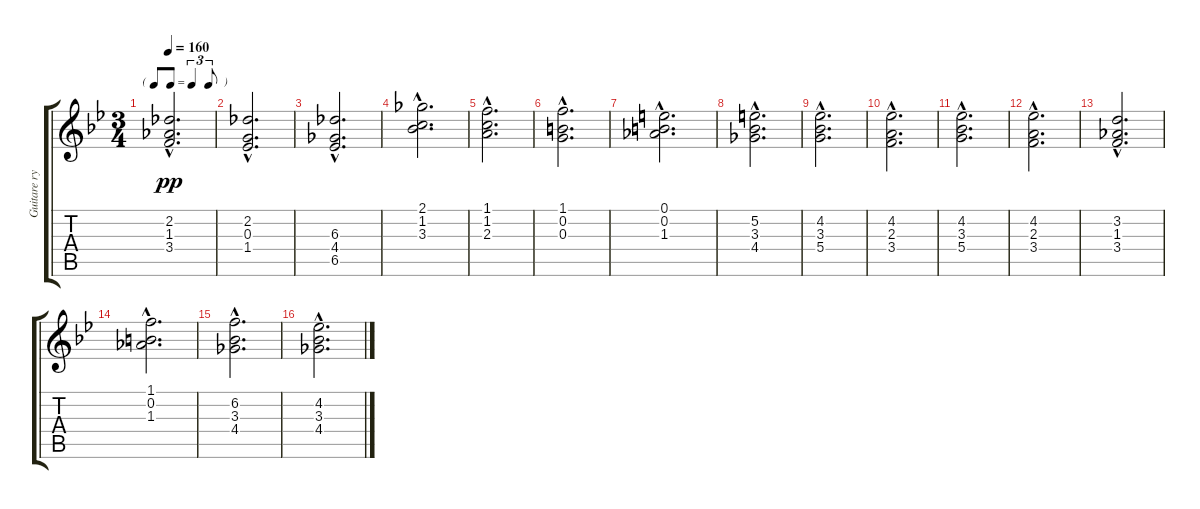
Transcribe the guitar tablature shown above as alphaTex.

\track ("Guitare rythmique" "Guitare ry") {instrument electricguitarjazz}
\staff {score tabs}
\tuning (E4 B3 G3 D3 A2 E2) {hide}
\ts (3 4)
\tf triplet8th
\tempo 160
\clef g2
\ks bb
(2.2{hac} 1.3 3.4{hac}).2{d dy pp} |
(2.2{hac} 0.3 1.4{hac}).2{d} |
(6.3{hac} 4.4 6.5{hac}).2{d} |
(2.1{hac} 1.2 3.3{hac}).2{d} |
(1.1{hac} 1.2 2.3{hac}).2{d} |
(1.1{hac} 0.2 0.3{hac}).2{d} |
(0.1{hac} 0.2 1.3{hac}).2{d} |
(5.2{hac} 3.3 4.4{hac}).2{d} |
(4.2{hac} 3.3 5.4{hac}).2{d} |
(4.2{hac} 2.3 3.4{hac}).2{d} |
(4.2{hac} 3.3 5.4{hac}).2{d} |
(4.2{hac} 2.3 3.4{hac}).2{d} |
(3.2{hac} 1.3 3.4{hac}).2{d} |
(1.1{hac} 0.2 1.3{hac}).2{d} |
(6.2{hac} 3.3 4.4{hac}).2{d} |
(4.2{hac} 3.3 4.4{hac}).2{d}
